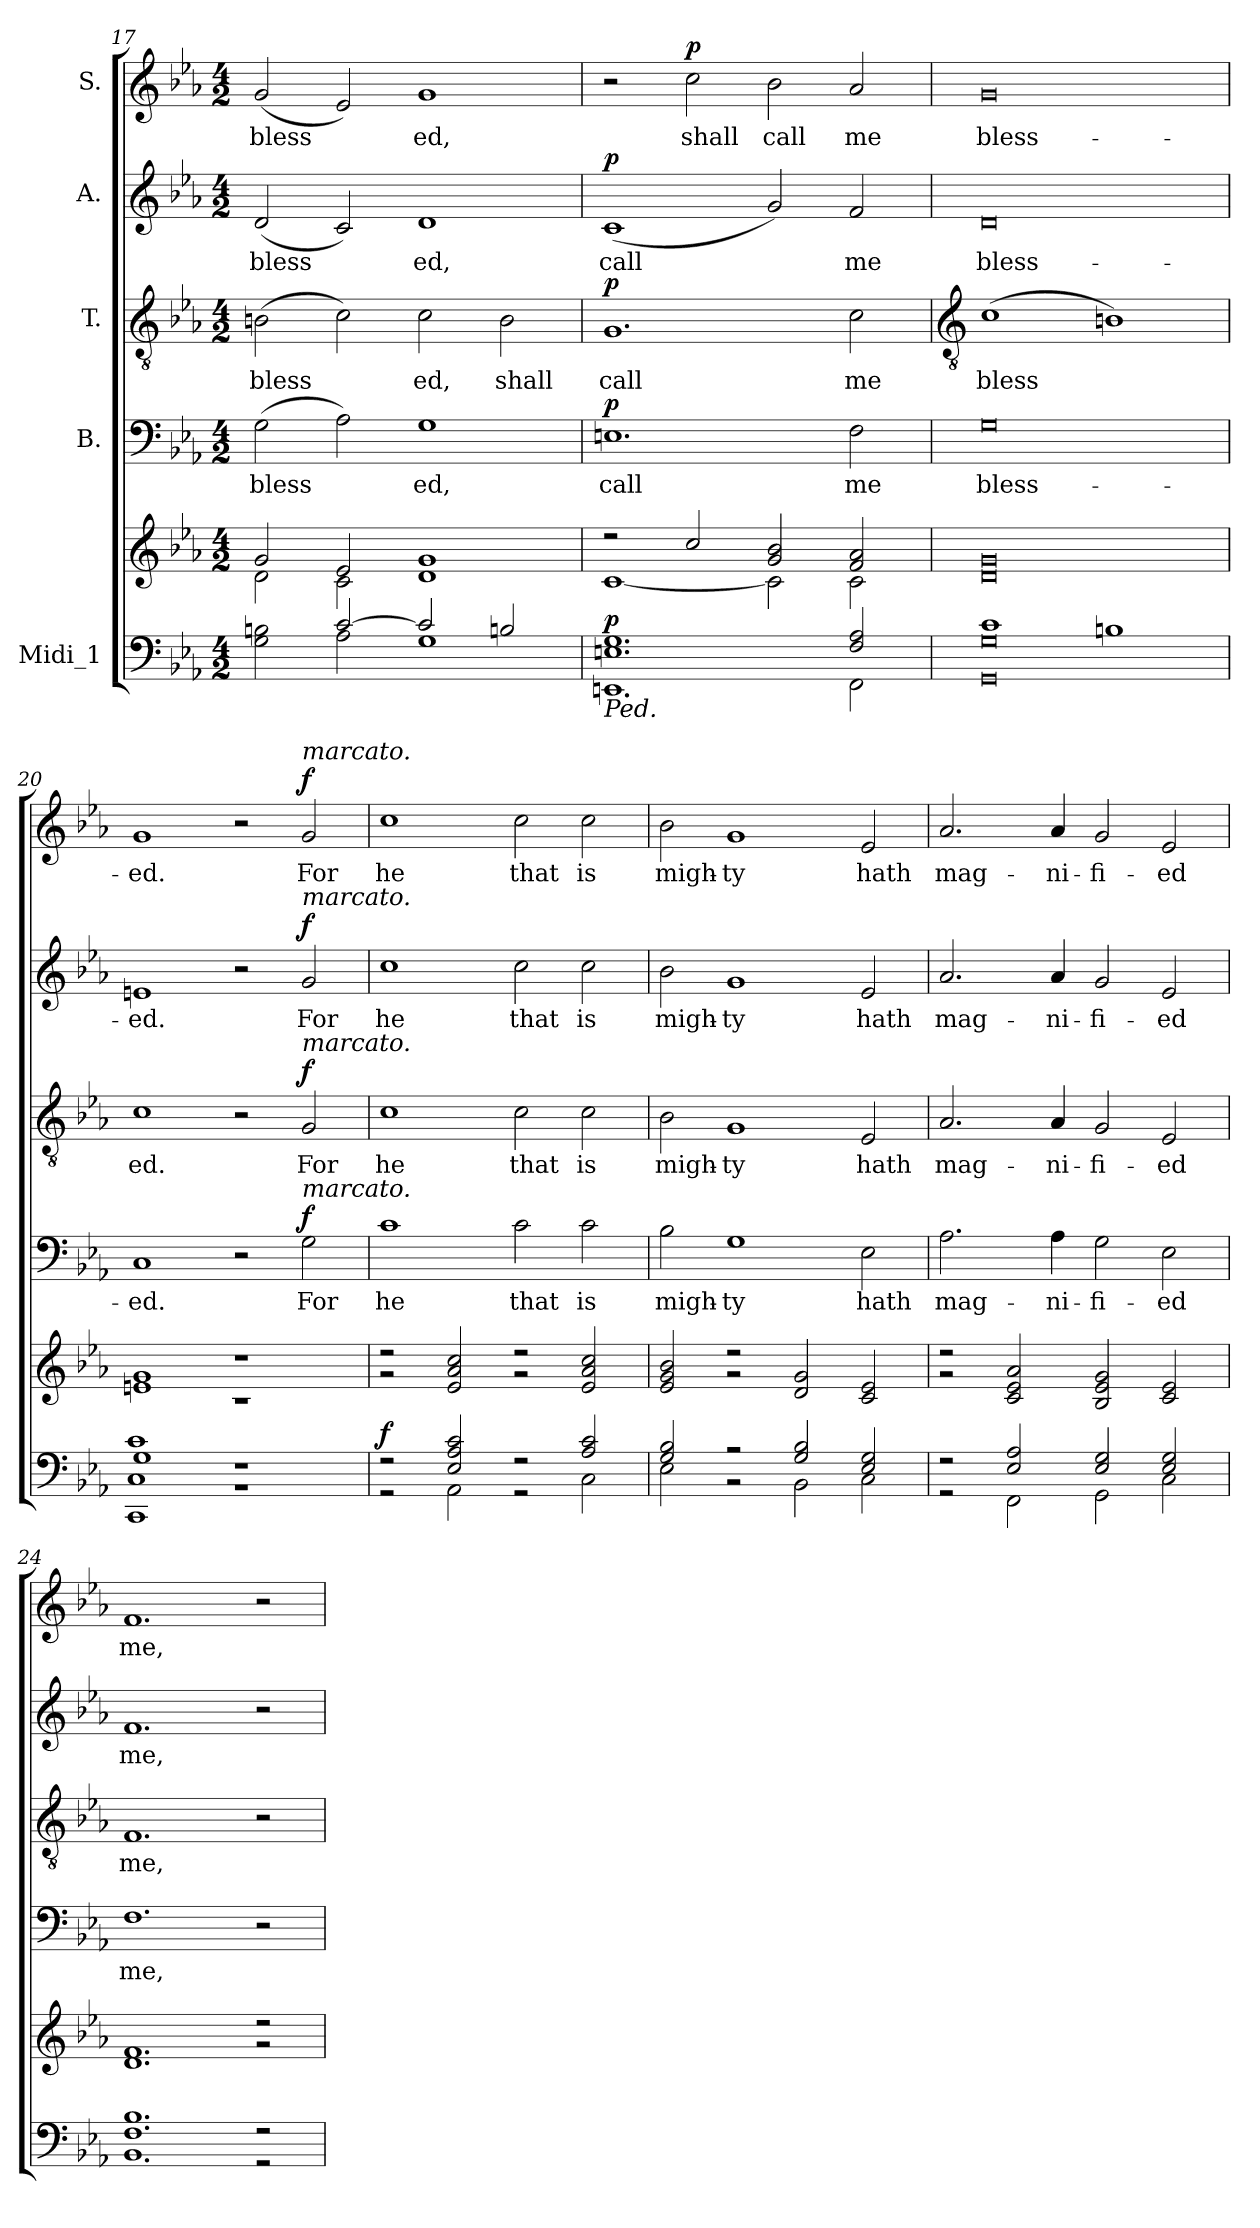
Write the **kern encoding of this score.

**kern	**kern	**dynam	**kern	**text	**dynam	**kern	**text	**dynam	**kern	**text	**dynam	**kern	**text	**dynam
*part5	*part5	*part5	*part4	*part4	*part4	*part3	*part3	*part3	*part2	*part2	*part2	*part1	*part1	*part1
*staff6	*staff5	*staff5/6	*staff4	*staff4	*staff4	*staff3	*staff3	*staff3	*staff2	*staff2	*staff2	*staff1	*staff1	*staff1
*I"Midi_1	*	*	*I"B.	*	*	*I"T.	*	*	*I"A.	*	*	*I"S.	*	*
*clefF4	*clefG2	*	*clefF4	*	*	*clefGv2	*	*	*clefG2	*	*	*clefG2	*	*
*k[b-e-a-]	*k[b-e-a-]	*	*k[b-e-a-]	*	*	*k[b-e-a-]	*	*	*k[b-e-a-]	*	*	*k[b-e-a-]	*	*
*E-:	*E-:	*	*E-:	*	*	*E-:	*	*	*E-:	*	*	*E-:	*	*
*M4/2	*M4/2	*	*M4/2	*	*	*M4/2	*	*	*M4/2	*	*	*M4/2	*	*
=17	=17	=17	=17	=17	=17	=17	=17	=17	=17	=17	=17	=17	=17	=17
*^	*^	*	*	*	*	*	*	*	*	*	*	*	*	*
!	!	!	!	!	!	!LO:LY:b	!	!	!LO:LY:b	!	!	!LO:LY:b	!	!	!LO:LY:b	!
2ryy	2G\ 2Bn\	2g/	2d\	.	(>2G	bless	.	(>2Bn	bless	.	(<2d	bless	.	(<2g	bless	.
[2c/	2A-\	2e-/	2c\	.	2A-)	.	.	2c)	.	.	2c)	.	.	2e-)	.	.
!	!	!	!	!	!	!LO:LY:b	!	!	!LO:LY:b	!	!	!LO:LY:b	!	!	!LO:LY:b	!
2c/]	1G\	1g/	1d\	.	1G	ed,	.	2c	ed,	.	1d	ed,	.	1g	ed,	.
!	!	!	!	!	!	!	!	!	!LO:LY:b	!	!	!	!	!	!	!
2Bn/	.	.	.	.	.	.	.	2B	shall	.	.	.	.	.	.	.
=18	=18	=18	=18	=18	=18	=18	=18	=18	=18	=18	=18	=18	=18	=18	=18	=18
!LO:TX:b:i:t=Ped.	!	!	!	!	!	!	!	!	!	!	!	!	!	!	!	!
!	!	!	!	!LO:DY:a=2	!	!LO:LY:b	!LO:DY:a	!	!LO:LY:b	!LO:DY:a	!	!LO:LY:b	!LO:DY:a	!	!	!
1.En/ 1.G/	1.EEn\	2r	[1c\	p	1.En	call	p	1.G	call	p	(<1c	call	p	2r	.	.
!	!	!	!	!	!	!	!	!	!	!	!	!	!	!	!LO:LY:b	!LO:DY:a
.	.	2cc/	.	.	.	.	.	.	.	.	.	.	.	2cc	shall	p
!	!	!	!	!	!	!	!	!	!	!	!	!	!	!	!LO:LY:b	!
.	.	2g/ 2b-/	2c\]	.	.	.	.	.	.	.	2g)	.	.	2b-	call	.
!	!	!	!	!	!	!LO:LY:b	!	!	!LO:LY:b	!	!	!LO:LY:b	!	!	!LO:LY:b	!
2F/ 2A-/	2FF\	2f/ 2a-/	2c\	.	2F	me	.	2c	me	.	2f	me	.	2a-	me	.
!!LO:LB:g=z
=19	=19	=19	=19	=19	=19	=19	=19	=19	=19	=19	=19	=19	=19	=19	=19	=19
*	*	*	*	*	*	*	*	*clefGv2	*	*	*	*	*	*	*	*
!	!	!	!	!	!	!LO:LY:b	!	!	!LO:LY:b	!	!	!LO:LY:b	!	!	!LO:LY:b	!
1c/	0GG\ 0G\	0g/	0d\	.	0G	bless-	.	(>1c	bless	.	0d	bless-	.	0g	bless-	.
1Bn/	.	.	.	.	.	.	.	1Bn)	.	.	.	.	.	.	.	.
=20	=20	=20	=20	=20	=20	=20	=20	=20	=20	=20	=20	=20	=20	=20	=20	=20
!	!	!	!	!	!	!LO:LY:b	!	!	!LO:LY:b	!	!	!LO:LY:b	!	!	!LO:LY:b	!
1G/	1CC\ 1C\ 1c\	1g/	1en\	.	1C	-ed.	.	1c	ed.	.	1en	-ed.	.	1g	-ed.	.
1r	1r	1r	1r	.	2r	.	.	2r	.	.	2r	.	.	2r	.	.
!	!	!	!	!	!	!	!	!	!	!	!	!	!	!LO:TX:a:i:t=marcato.	!	!
!	!	!	!	!	!	!	!	!	!	!	!LO:TX:a:i:t=marcato.	!	!	!	!	!
!	!	!	!	!	!	!	!	!LO:TX:a:i:t=marcato.	!	!	!	!	!	!	!	!
!	!	!	!	!	!LO:TX:a:i:t=marcato.	!	!	!	!	!	!	!	!	!	!	!
!	!	!	!	!	!	!LO:LY:b	!LO:DY:a	!	!LO:LY:b	!LO:DY:a	!	!LO:LY:b	!LO:DY:a	!	!LO:LY:b	!LO:DY:a
.	.	.	.	.	2G	For	f	2G	For	f	2g	For	f	2g	For	f
=21	=21	=21	=21	=21	=21	=21	=21	=21	=21	=21	=21	=21	=21	=21	=21	=21
!	!	!	!	!LO:DY:a=2	!	!LO:LY:b	!	!	!LO:LY:b	!	!	!LO:LY:b	!	!	!LO:LY:b	!
2r	2r	2r	2r	f	1c	he	.	1c	he	.	1cc	he	.	1cc	he	.
2E-/ 2A-/ 2c/	2AA-\	2e-/ 2a-/ 2cc/	2ryy	.	.	.	.	.	.	.	.	.	.	.	.	.
!	!	!	!	!	!	!LO:LY:b	!	!	!LO:LY:b	!	!	!LO:LY:b	!	!	!LO:LY:b	!
2r	2r	2r	2r	.	2c	that	.	2c	that	.	2cc	that	.	2cc	that	.
!	!	!	!	!	!	!LO:LY:b	!	!	!LO:LY:b	!	!	!LO:LY:b	!	!	!LO:LY:b	!
2A-/ 2c/	2C\	2e-/ 2a-/ 2cc/	2ryy	.	2c	is	.	2c	is	.	2cc	is	.	2cc	is	.
=22	=22	=22	=22	=22	=22	=22	=22	=22	=22	=22	=22	=22	=22	=22	=22	=22
!	!	!	!	!	!	!LO:LY:b	!	!	!LO:LY:b	!	!	!LO:LY:b	!	!	!LO:LY:b	!
2G/ 2B-/	2E-\	2e-/ 2g/ 2b-/	2ryy	.	2B-	migh-	.	2B-	migh-	.	2b-	migh-	.	2b-	migh-	.
!	!	!	!	!	!	!LO:LY:b	!	!	!LO:LY:b	!	!	!LO:LY:b	!	!	!LO:LY:b	!
2r	2r	2r	2r	.	1G	-ty	.	1G	-ty	.	1g	-ty	.	1g	-ty	.
2G/ 2B-/	2BB-\	2d/ 2g/	1ryy	.	.	.	.	.	.	.	.	.	.	.	.	.
!	!	!	!	!	!	!LO:LY:b	!	!	!LO:LY:b	!	!	!LO:LY:b	!	!	!LO:LY:b	!
2E-/ 2G/	2C\	2c/ 2e-/	.	.	2E-	hath	.	2E-	hath	.	2e-	hath	.	2e-	hath	.
=23	=23	=23	=23	=23	=23	=23	=23	=23	=23	=23	=23	=23	=23	=23	=23	=23
!	!	!	!	!	!	!LO:LY:b	!	!	!LO:LY:b	!	!	!LO:LY:b	!	!	!LO:LY:b	!
2r	2r	2r	2r	.	2.A-	mag-	.	2.A-	mag-	.	2.a-	mag-	.	2.a-	mag-	.
2E-/ 2A-/	2FF\	2c/ 2e-/ 2a-/	1.ryy	.	.	.	.	.	.	.	.	.	.	.	.	.
!	!	!	!	!	!	!LO:LY:b	!	!	!LO:LY:b	!	!	!LO:LY:b	!	!	!LO:LY:b	!
.	.	.	.	.	4A-	-ni-	.	4A-	-ni-	.	4a-	-ni-	.	4a-	-ni-	.
!	!	!	!	!	!	!LO:LY:b	!	!	!LO:LY:b	!	!	!LO:LY:b	!	!	!LO:LY:b	!
2E-/ 2G/	2GG\	2B-/ 2e-/ 2g/	.	.	2G	-fi-	.	2G	-fi-	.	2g	-fi-	.	2g	-fi-	.
!	!	!	!	!	!	!LO:LY:b	!	!	!LO:LY:b	!	!	!LO:LY:b	!	!	!LO:LY:b	!
2E-/ 2G/	2C\	2c/ 2e-/	.	.	2E-	-ed	.	2E-	-ed	.	2e-	-ed	.	2e-	-ed	.
=24	=24	=24	=24	=24	=24	=24	=24	=24	=24	=24	=24	=24	=24	=24	=24	=24
!	!	!	!	!	!	!LO:LY:b	!	!	!LO:LY:b	!	!	!LO:LY:b	!	!	!LO:LY:b	!
1.F/ 1.B-/	1.BB-\	1.d/ 1.f/	1.ryy	.	1.F	me,	.	1.F	me,	.	1.f	me,	.	1.f	me,	.
2r	2r	2r	2r	.	2r	.	.	2r	.	.	2r	.	.	2r	.	.
*v	*v	*	*	*	*	*	*	*	*	*	*	*	*	*	*	*
*	*v	*v	*	*	*	*	*	*	*	*	*	*	*	*	*
=	=	=	=	=	=	=	=	=	=	=	=	=	=	=
*-	*-	*-	*-	*-	*-	*-	*-	*-	*-	*-	*-	*-	*-	*-
